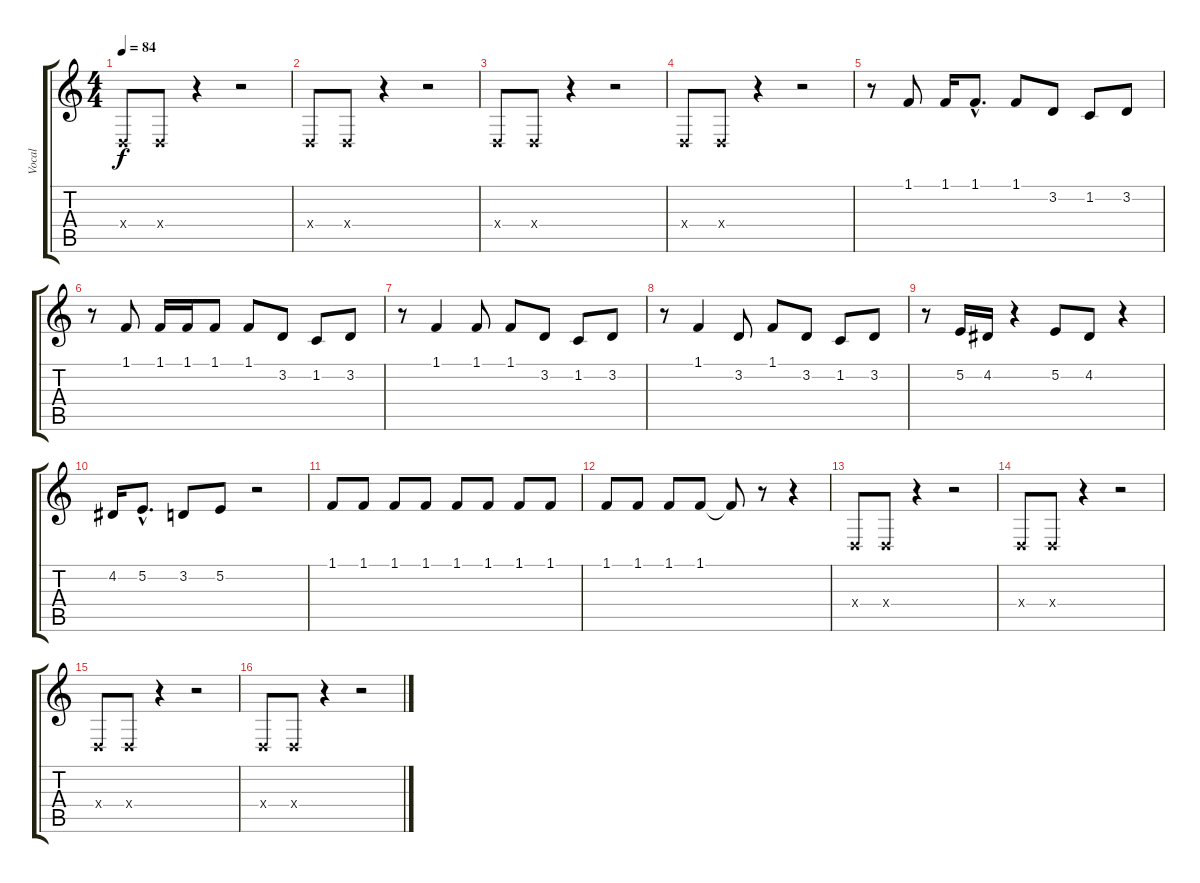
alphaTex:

\track ("Vocal" "Vocal") {instrument synthvoice}
\staff {score tabs}
\tuning (E4 B3 G3 D3 A2 E2) {hide}
\ts (4 4)
\tempo 84
\clef g2
\ks c
0.4{x}.8{dy f instrument synthvoice} 0.4{x}.8 r.4 r.2 |
0.4{x}.8 0.4{x}.8 r.4 r.2 |
0.4{x}.8 0.4{x}.8 r.4 r.2 |
0.4{x}.8 0.4{x}.8 r.4 r.2 |
r.8 1.1.8 1.1.16 1.1{hac}.8{d} 1.1.8 3.2.8 1.2.8 3.2.8 |
r.8 1.1.8 1.1.16 1.1.16 1.1.8 1.1.8 3.2.8 1.2.8 3.2.8 |
r.8 1.1.4 1.1.8 1.1.8 3.2.8 1.2.8 3.2.8 |
r.8 1.1.4 3.2.8 1.1.8 3.2.8 1.2.8 3.2.8 |
r.8 5.2.16 4.2.16 r.4 5.2.8 4.2.8 r.4 |
4.2.16 5.2{hac}.8{d} 3.2.8 5.2.8 r.2 |
1.1.8 1.1.8 1.1.8 1.1.8 1.1.8 1.1.8 1.1.8 1.1.8 |
1.1.8 1.1.8 1.1.8 1.1.8 1.1{t}.8 r.8 r.4 |
0.4{x}.8 0.4{x}.8 r.4 r.2 |
0.4{x}.8 0.4{x}.8 r.4 r.2 |
0.4{x}.8 0.4{x}.8 r.4 r.2 |
0.4{x}.8 0.4{x}.8 r.4 r.2
